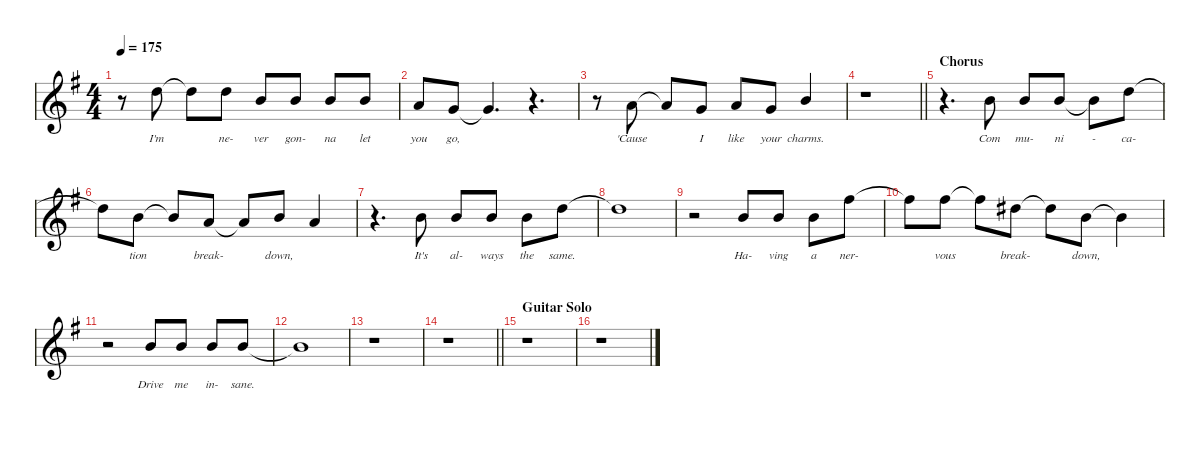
\hideDynamics
\bracketExtendMode nobrackets
\singleTrackTrackNamePolicy hidden
\multiTrackTrackNamePolicy hidden
\firstSystemTrackNameMode fullname
\firstSystemTrackNameOrientation horizontal
\otherSystemsTrackNameOrientation horizontal
\track ("Vocal" "S-Gt") {mute instrument lead6voice}
\staff {score}
\tuning (E4 B3 G3 D3 A2 E2)
\ts (4 4)
\tempo 175
\clef g2
\ks g
r.8{dy f beam Down} 10.1{acc forcenatural}.8{lyrics (0 "I'm") lyrics (1 "") lyrics (2 "") lyrics (3 "") lyrics (4 "") beam Down} 10.1{t acc forcenatural}.8{beam Down} 10.1{acc forcenatural}.8{lyrics (0 "ne-") lyrics (1 "") lyrics (2 "") lyrics (3 "") lyrics (4 "") beam Down} 12.2{acc forcenatural}.8{lyrics (0 "ver") lyrics (1 "") lyrics (2 "") lyrics (3 "") lyrics (4 "") beam Up} 12.2{acc forcenatural}.8{lyrics (0 "gon-") lyrics (1 "") lyrics (2 "") lyrics (3 "") lyrics (4 "") beam Up} 12.2{acc forcenatural}.8{lyrics (0 "na") lyrics (1 "") lyrics (2 "") lyrics (3 "") lyrics (4 "") beam Up} 12.2{acc forcenatural}.8{lyrics (0 "let") lyrics (1 "") lyrics (2 "") lyrics (3 "") lyrics (4 "") beam Up} |
10.2{acc forcenatural}.8{lyrics (0 "you") lyrics (1 "") lyrics (2 "") lyrics (3 "") lyrics (4 "") beam Up} 12.3{acc forcenatural}.8{lyrics (0 "go,") lyrics (1 "") lyrics (2 "") lyrics (3 "") lyrics (4 "") beam Up} 12.3{t acc forcenatural}.4{d beam Up} r.4{d beam Up} |
r.8{beam Down} 10.2{acc forcenatural}.8{lyrics (0 "'Cause") lyrics (1 "") lyrics (2 "") lyrics (3 "") lyrics (4 "") beam Up} 10.2{t acc forcenatural}.8{beam Up} 12.3{acc forcenatural}.8{lyrics (0 "I") lyrics (1 "") lyrics (2 "") lyrics (3 "") lyrics (4 "") beam Up} 10.2{acc forcenatural}.8{lyrics (0 "like") lyrics (1 "") lyrics (2 "") lyrics (3 "") lyrics (4 "") beam Up} 12.3{acc forcenatural}.8{lyrics (0 "your") lyrics (1 "") lyrics (2 "") lyrics (3 "") lyrics (4 "") beam Up} 12.2{acc forcenatural}.4{lyrics (0 "charms.") lyrics (1 "") lyrics (2 "") lyrics (3 "") lyrics (4 "") beam Up} |
\barLineRight lightlight
r.1{beam Down} |
\section ("" "Chorus ")
r.4{d beam Down} 12.2{acc forcenatural}.8{lyrics (0 "Com") lyrics (1 "") lyrics (2 "") lyrics (3 "") lyrics (4 "") beam Down} 12.2{acc forcenatural}.8{lyrics (0 "mu-") lyrics (1 "") lyrics (2 "") lyrics (3 "") lyrics (4 "") beam Up} 12.2{acc forcenatural}.8{lyrics (0 "ni") lyrics (1 "") lyrics (2 "") lyrics (3 "") lyrics (4 "") beam Up} 12.2{t acc forcenatural}.8{lyrics (0 "-") lyrics (1 "") lyrics (2 "") lyrics (3 "") lyrics (4 "") beam Down} 10.1{acc forcenatural}.8{lyrics (0 "ca-") lyrics (1 "") lyrics (2 "") lyrics (3 "") lyrics (4 "") beam Down} |
10.1{t acc forcenatural}.8{beam Down} 12.2{acc forcenatural}.8{lyrics (0 "tion") lyrics (1 "") lyrics (2 "") lyrics (3 "") lyrics (4 "") beam Down} 12.2{t acc forcenatural}.8{beam Up} 10.2{acc forcenatural}.8{lyrics (0 "break-") lyrics (1 "") lyrics (2 "") lyrics (3 "") lyrics (4 "") beam Up} 10.2{t acc forcenatural}.8{beam Up} 12.2{acc forcenatural}.8{lyrics (0 "down,") lyrics (1 "") lyrics (2 "") lyrics (3 "") lyrics (4 "") beam Up} 10.2{acc forcenatural}.4{beam Up} |
r.4{d beam Down} 12.2{acc forcenatural}.8{lyrics (0 "It's") lyrics (1 "") lyrics (2 "") lyrics (3 "") lyrics (4 "") beam Down} 12.2{acc forcenatural}.8{lyrics (0 "al-") lyrics (1 "") lyrics (2 "") lyrics (3 "") lyrics (4 "") beam Up} 12.2{acc forcenatural}.8{lyrics (0 "ways") lyrics (1 "") lyrics (2 "") lyrics (3 "") lyrics (4 "") beam Up} 12.2{acc forcenatural}.8{lyrics (0 "the") lyrics (1 "") lyrics (2 "") lyrics (3 "") lyrics (4 "") beam Down} 10.1{acc forcenatural}.8{lyrics (0 "same.") lyrics (1 "") lyrics (2 "") lyrics (3 "") lyrics (4 "") beam Down} |
10.1{t acc forcenatural}.1{beam Down} |
r.2{beam Down} 12.2{acc forcenatural}.8{lyrics (0 "Ha-") lyrics (1 "") lyrics (2 "") lyrics (3 "") lyrics (4 "") beam Up} 12.2{acc forcenatural}.8{lyrics (0 "ving") lyrics (1 "") lyrics (2 "") lyrics (3 "") lyrics (4 "") beam Up} 12.2{acc forcenatural}.8{lyrics (0 "a") lyrics (1 "") lyrics (2 "") lyrics (3 "") lyrics (4 "") beam Down} 14.1{acc #}.8{lyrics (0 "ner-") lyrics (1 "") lyrics (2 "") lyrics (3 "") lyrics (4 "") beam Down} |
14.1{t acc #}.8{beam Down} 14.1{acc #}.8{lyrics (0 "vous") lyrics (1 "") lyrics (2 "") lyrics (3 "") lyrics (4 "") beam Down} 14.1{t acc #}.8{beam Down} 11.1{acc #}.8{lyrics (0 "break-") lyrics (1 "") lyrics (2 "") lyrics (3 "") lyrics (4 "") beam Down} 11.1{t acc #}.8{beam Down} 12.2{acc forcenatural}.8{lyrics (0 "down,") lyrics (1 "") lyrics (2 "") lyrics (3 "") lyrics (4 "") beam Down} 12.2{t acc forcenatural}.4{beam Down} |
r.2{beam Down} 12.2{acc forcenatural}.8{lyrics (0 "Drive") lyrics (1 "") lyrics (2 "") lyrics (3 "") lyrics (4 "") beam Up} 12.2{acc forcenatural}.8{lyrics (0 "me") lyrics (1 "") lyrics (2 "") lyrics (3 "") lyrics (4 "") beam Up} 12.2{acc forcenatural}.8{lyrics (0 "in-") lyrics (1 "") lyrics (2 "") lyrics (3 "") lyrics (4 "") beam Up} 12.2{acc forcenatural}.8{lyrics (0 "sane.") lyrics (1 "") lyrics (2 "") lyrics (3 "") lyrics (4 "") beam Up} |
12.2{t acc forcenatural}.1{beam Down} |
r.1{beam Down} |
\barLineRight lightlight
r.1{beam Down} |
\section ("" "Guitar Solo")
r.1{beam Down} |
r.1{beam Down}
